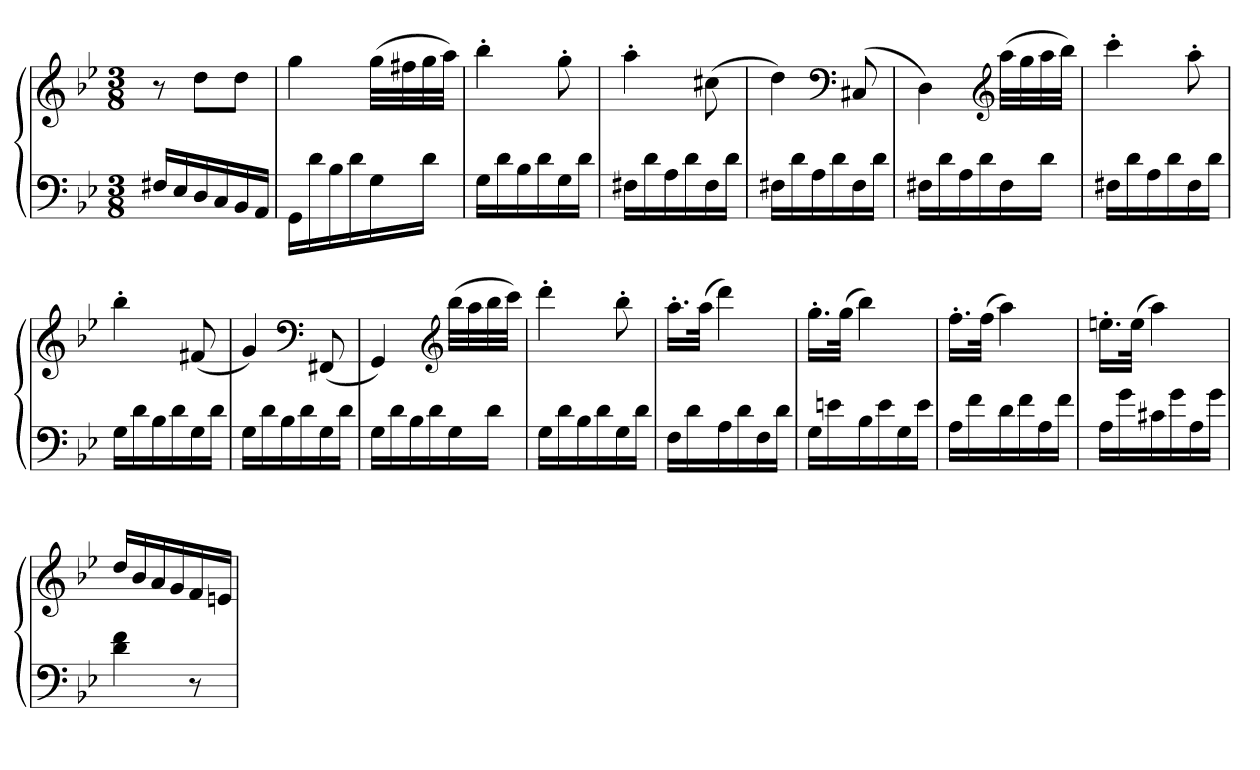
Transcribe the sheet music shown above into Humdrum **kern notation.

**kern	**kern
*part1	*part1
*staff2	*staff1
*clefF4	*clefG2
*k[b-e-]	*k[b-e-]
*M3/8	*M3/8
=	=
16F#XLL	8r
16E-	.
16D	8ddL
16C	.
16BB-	8ddJ
16AAJJ	.
=	=
16GGLL	4gg
16d	.
16B-	.
16d	.
16G	(32ggLLL
.	32ff#X
16dJJ	32gg
.	32aaJJJ)
=	=
16GLL	4bb-'
16d	.
16B-	.
16d	.
16G	8gg'
16dJJ	.
=	=
16F#XLL	4aa'
16d	.
16A	.
16d	.
16F#	(8cc#X
16dJJ	.
=	=
16F#XLL	4dd)
16d	.
16A	.
16d	.
*	*clefF4
16F#	(8C#X
16dJJ	.
=	=
16F#XLL	4D)
16d	.
16A	.
16d	.
*	*clefG2
16F#	(32aaLLL
.	32gg
16dJJ	32aa
.	32bb-JJJ)
=	=
16F#XLL	4ccc'
16d	.
16A	.
16d	.
16F#	8aa'
16dJJ	.
=	=
16GLL	4bb-'
16d	.
16B-	.
16d	.
16G	(8f#X
16dJJ	.
=	=
16GLL	4g)
16d	.
16B-	.
16d	.
*	*clefF4
16G	(8FF#X
16dJJ	.
=	=
16GLL	4GG)
16d	.
16B-	.
16d	.
*	*clefG2
16G	(32bb-LLL
.	32aa
16dJJ	32bb-
.	32cccJJJ)
=	=
16GLL	4ddd'
16d	.
16B-	.
16d	.
16G	8bb-'
16dJJ	.
=	=
16FLL	16.aa'LL
16d	.
.	(32aaJJk
16A	4ddd)
16d	.
16F	.
16dJJ	.
=	=
16GLL	16.gg'LL
16en	.
.	(32ggJJk
16B-	4bb-)
16e	.
16G	.
16eJJ	.
=	=
16ALL	16.ff'LL
16f	.
.	(32ffJJk
16d	4aa)
16f	.
16A	.
16fJJ	.
=	=
16ALL	16.een'LL
16g	.
.	(32eeJJk
16c#X	4aa)
16g	.
16A	.
16gJJ	.
=	=
4d 4f	16ddLL
.	16b-
.	16a
.	16g
8r	16f
.	16enJJ
=	=
*-	*-
